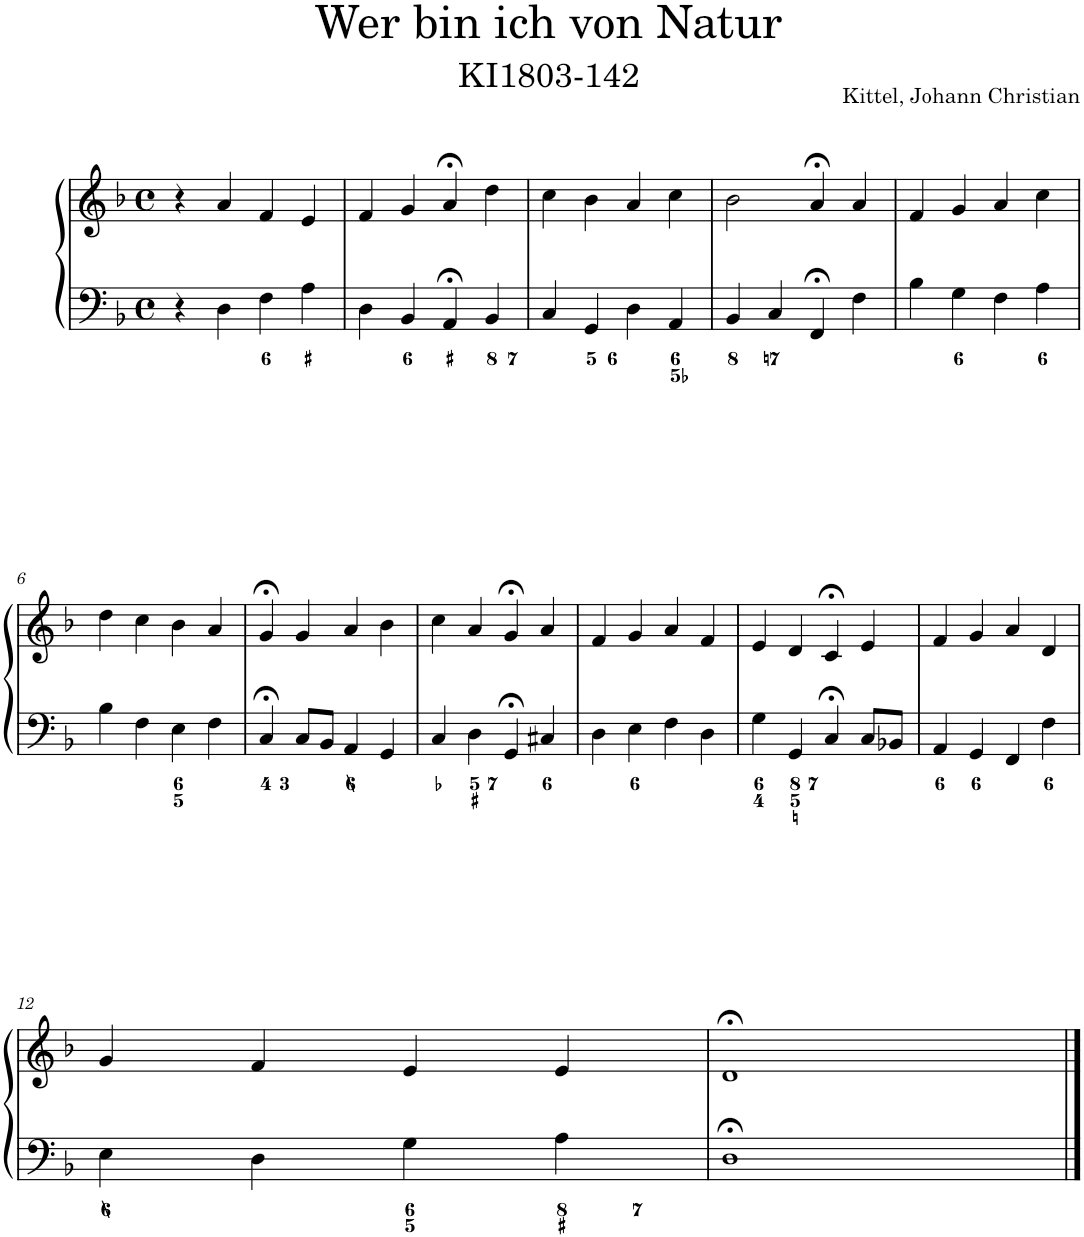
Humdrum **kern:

**kern	**kern
*part1	*part1
*staff2	*staff1
*I"Piano	*
*I'Pno.	*
*clefF4	*clefG2
*k[b-]	*k[b-]
*M4/4	*M4/4
*met(c)	*met(c)
=1	=1
4r	4r
4D\	4a/
4F\	4f/
4A\	4e/
=2	=2
4D\	4f/
4BB-/	4g/
4AA;</	4a;</
4BB-/	4dd\
=3	=3
4C/	4cc\
4GG/	4b-\
4D\	4a/
4AA/	4cc\
=4	=4
4BB-/	2b-\
4C/	.
4FF;</	4a;</
4F\	4a/
=5	=5
4B-\	4f/
4G\	4g/
4F\	4a/
4A\	4cc\
!!LO:LB:g=z
=6	=6
4B-\	4dd\
4F\	4cc\
4E\	4b-\
4F\	4a/
=7	=7
4C;</	4g;</
8C/L	4g/
8BB-/J	.
4AA/	4a/
4GG/	4b-\
=8	=8
4C/	4cc\
4D\	4a/
4GG;</	4g;</
4C#X/	4a/
=9	=9
4D\	4f/
4E\	4g/
4F\	4a/
4D\	4f/
=10	=10
4G\	4e/
4GG/	4d/
4C;</	4c;</
8C/L	4e/
8BB-X/J	.
=11	=11
4AA/	4f/
4GG/	4g/
4FF/	4a/
4F\	4d/
!!LO:LB:g=z
=12	=12
4E\	4g/
4D\	4f/
4G\	4e/
4A\	4e/
=13	=13
1D;<	1d;<
==	==
*-	*-
